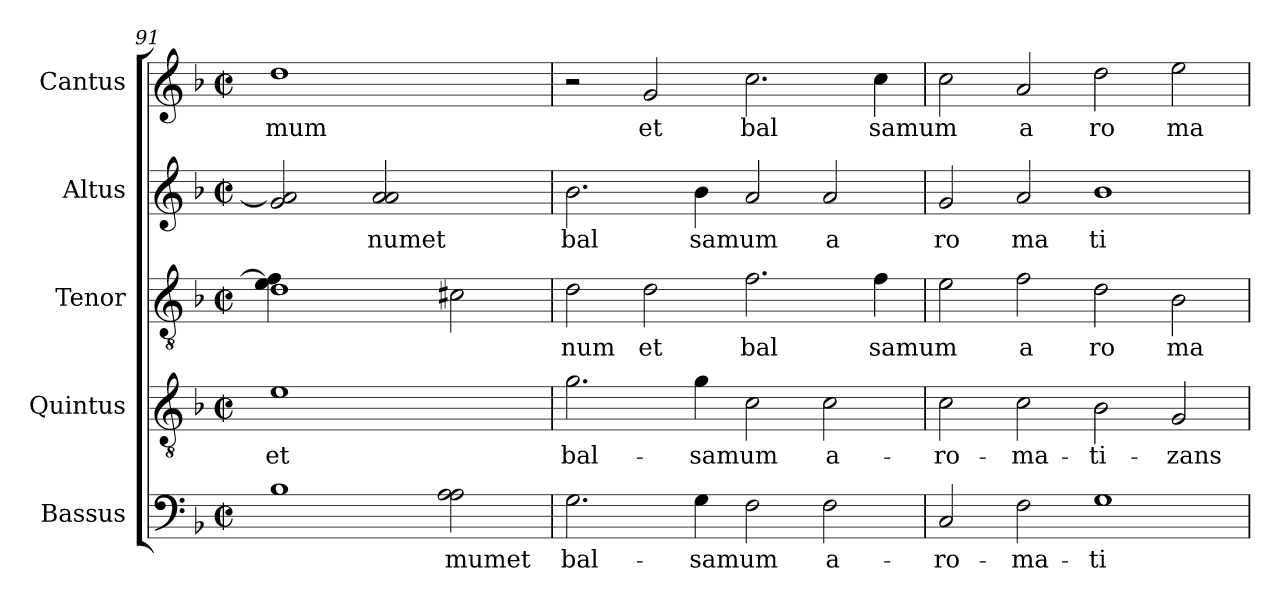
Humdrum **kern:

**kern	**text	**kern	**text	**kern	**text	**kern	**text	**kern	**text
*part5	*part5	*part4	*part4	*part3	*part3	*part2	*part2	*part1	*part1
*staff5	*staff5	*staff4	*staff4	*staff3	*staff3	*staff2	*staff2	*staff1	*staff1
*I"Bassus	*	*I"Quintus	*	*I"Tenor	*	*I"Altus	*	*I"Cantus	*
*clefF4	*	*clefGv2	*	*clefGv2	*	*clefG2	*	*clefG2	*
*k[b-]	*	*k[b-]	*	*k[b-]	*	*k[b-]	*	*k[b-]	*
*F:	*	*F:	*	*F:	*	*F:	*	*F:	*
*M2/2	*	*M2/2	*	*M2/2	*	*M2/2	*	*M2/2	*
*met(c|)	*	*met(c|)	*	*met(c|)	*	*met(c|)	*	*met(c|)	*
=91	=91	=91	=91	=91	=91	=91	=91	=91	=91
!	!	!	!LO:LY:b	!	!LO:LY:b	!	!LO:LY:b:cj	!	!LO:LY:b:cj
*	*	*	*	*^	*	*	*	*	*
1B-	.	1e	et	1d	4f\] 4e\	.	2a/] 2g/	.	1dd	mum
.	.	.	.	.	1ryy	.	.	.	.	.
!	!	!	!	!	!	!	!	!LO:LY:b:cj	!	!
.	.	.	.	.	.	.	2a/ 2a/	numet	.	.
!	!LO:LY:b	!	!	!	!	!LO:LY:b	!	!	!	!
2A\ 2A\	-mumet	2ryy	.	2c#X\	.	.	2ryy	.	2ryy	.
.	.	.	.	.	4ryy	.	.	.	.	.
=92	=92	=92	=92	=92	=92	=92	=92	=92	=92	=92
!	!LO:LY:b	!	!LO:LY:b	!	!	!LO:LY:b	!	!LO:LY:b:cj	!	!
*	*	*	*	*v	*v	*	*	*	*	*
2.G\	bal-	2.g\	bal-	2d\	num	2.b-\	bal	2r	.
!	!	!	!	!	!LO:LY:b	!	!	!	!LO:LY:b:cj
.	.	.	.	2d\	et	.	.	2g/	et
!	!LO:LY:b	!	!LO:LY:b	!	!	!	!LO:LY:b:cj	!	!
4G\	-samum	4g\	-samum	.	.	4b-\	samum	.	.
!	!LO:LY:b	!	!LO:LY:b	!	!LO:LY:b	!	!LO:LY:b:cj	!	!LO:LY:b:cj
2F\	.	2c\	.	2.f\	bal	2a/	.	2.cc\	bal
!	!LO:LY:b	!	!LO:LY:b	!	!	!	!LO:LY:b:cj	!	!
2F\	a-	2c\	a-	.	.	2a/	a	.	.
!	!	!	!	!	!LO:LY:b	!	!	!	!LO:LY:b:cj
.	.	.	.	4f\	samum	.	.	4cc\	samum
=93	=93	=93	=93	=93	=93	=93	=93	=93	=93
!	!LO:LY:b	!	!LO:LY:b	!	!LO:LY:b	!	!LO:LY:b:cj	!	!LO:LY:b:cj
2C/	-ro-	2c\	-ro-	2e\	.	2g/	ro	2cc\	.
!	!LO:LY:b	!	!LO:LY:b	!	!LO:LY:b	!	!LO:LY:b:cj	!	!LO:LY:b:cj
2F\	-ma-	2c\	-ma-	2f\	a	2a/	ma	2a/	a
!	!LO:LY:b	!	!LO:LY:b	!	!LO:LY:b	!	!LO:LY:b:cj	!	!LO:LY:b:cj
1G	-ti-	2B-\	-ti-	2d\	ro	1b-	ti	2dd\	ro
!	!	!	!LO:LY:b	!	!LO:LY:b	!	!	!	!LO:LY:b:cj
.	.	2G/	-zans	2B-\	ma	.	.	2ee\	ma
=	=	=	=	=	=	=	=	=	=
*-	*-	*-	*-	*-	*-	*-	*-	*-	*-
